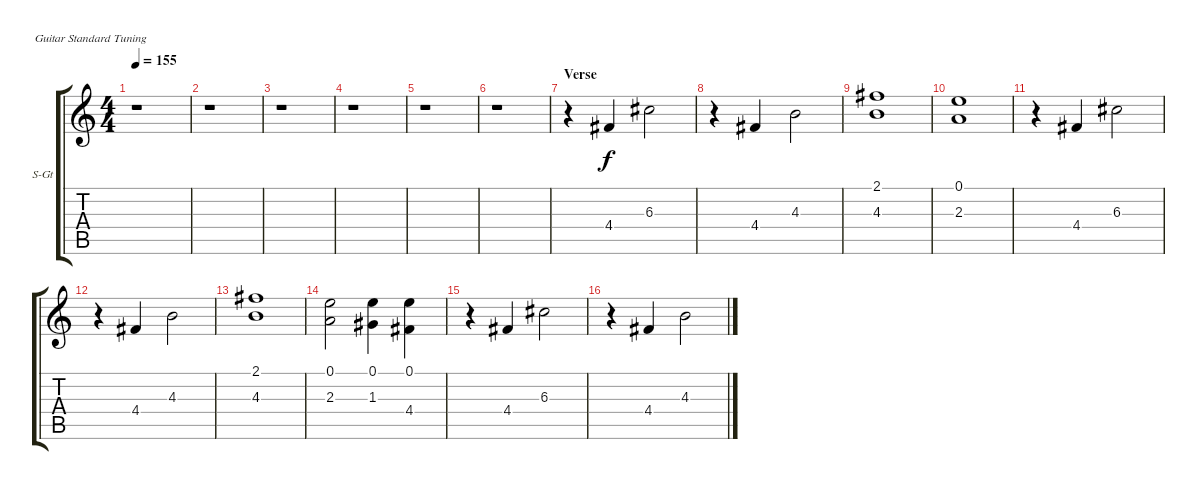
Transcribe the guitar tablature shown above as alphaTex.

\bracketExtendMode groupsimilarinstruments
\firstSystemTrackNameOrientation horizontal
\otherSystemsTrackNameOrientation horizontal
\track ("Voice" "S-Gt") {mute instrument lead5charang}
\staff {score tabs}
\tuning (E4 B3 G3 D3 A2 E2)
\displaytranspose 12
\ts (4 4)
\tempo 155
\clef g2
\ks c
r.1{dy f} |
r.1 |
r.1 |
r.1 |
r.1 |
r.1 |
\section ("" "Verse")
r.4 4.4.4 6.3.2 |
r.4 4.4.4 4.3.2 |
(2.1 4.3).1 |
(0.1 2.3).1 |
r.4 4.4.4 6.3.2 |
r.4 4.4.4 4.3.2 |
(2.1 4.3).1 |
(0.1 2.3).2 (0.1 1.3).4 (0.1 4.4).4 |
r.4 4.4.4 6.3.2 |
r.4 4.4.4 4.3.2
